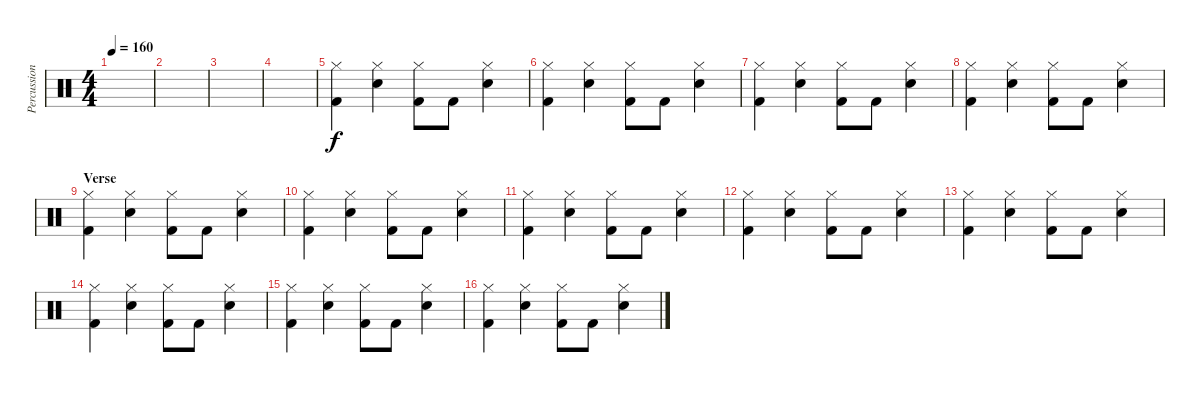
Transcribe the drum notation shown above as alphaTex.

\track ("Percussion" "Percussion") {instrument percussion}
\staff {score}
\articulation defaults
\ts (4 4)
\tempo 160
\clef neutral
\ks c
|
|
|
|
("Hi-Hat (closed)" "Kick (hit) 2").4 ("Hi-Hat (closed)" "Electric Snare (hit)").4 ("Hi-Hat (closed)" "Kick (hit) 2").8 "Kick (hit) 2".8 ("Hi-Hat (closed)" "Electric Snare (hit)").4 |
("Hi-Hat (closed)" "Kick (hit) 2").4 ("Hi-Hat (closed)" "Electric Snare (hit)").4 ("Hi-Hat (closed)" "Kick (hit) 2").8 "Kick (hit) 2".8 ("Hi-Hat (closed)" "Electric Snare (hit)").4 |
("Hi-Hat (closed)" "Kick (hit) 2").4 ("Hi-Hat (closed)" "Electric Snare (hit)").4 ("Hi-Hat (closed)" "Kick (hit) 2").8 "Kick (hit) 2".8 ("Hi-Hat (closed)" "Electric Snare (hit)").4 |
("Hi-Hat (closed)" "Kick (hit) 2").4 ("Hi-Hat (closed)" "Electric Snare (hit)").4 ("Hi-Hat (closed)" "Kick (hit) 2").8 "Kick (hit) 2".8 ("Hi-Hat (closed)" "Electric Snare (hit)").4 |
\section ("" "Verse")
("Hi-Hat (closed)" "Kick (hit) 2").4 ("Hi-Hat (closed)" "Electric Snare (hit)").4 ("Hi-Hat (closed)" "Kick (hit) 2").8 "Kick (hit) 2".8 ("Hi-Hat (closed)" "Electric Snare (hit)").4 |
("Hi-Hat (closed)" "Kick (hit) 2").4 ("Hi-Hat (closed)" "Electric Snare (hit)").4 ("Hi-Hat (closed)" "Kick (hit) 2").8 "Kick (hit) 2".8 ("Hi-Hat (closed)" "Electric Snare (hit)").4 |
("Hi-Hat (closed)" "Kick (hit) 2").4 ("Hi-Hat (closed)" "Electric Snare (hit)").4 ("Hi-Hat (closed)" "Kick (hit) 2").8 "Kick (hit) 2".8 ("Hi-Hat (closed)" "Electric Snare (hit)").4 |
("Hi-Hat (closed)" "Kick (hit) 2").4 ("Hi-Hat (closed)" "Electric Snare (hit)").4 ("Hi-Hat (closed)" "Kick (hit) 2").8 "Kick (hit) 2".8 ("Hi-Hat (closed)" "Electric Snare (hit)").4 |
("Hi-Hat (closed)" "Kick (hit) 2").4 ("Hi-Hat (closed)" "Electric Snare (hit)").4 ("Hi-Hat (closed)" "Kick (hit) 2").8 "Kick (hit) 2".8 ("Hi-Hat (closed)" "Electric Snare (hit)").4 |
("Hi-Hat (closed)" "Kick (hit) 2").4 ("Hi-Hat (closed)" "Electric Snare (hit)").4 ("Hi-Hat (closed)" "Kick (hit) 2").8 "Kick (hit) 2".8 ("Hi-Hat (closed)" "Electric Snare (hit)").4 |
("Hi-Hat (closed)" "Kick (hit) 2").4 ("Hi-Hat (closed)" "Electric Snare (hit)").4 ("Hi-Hat (closed)" "Kick (hit) 2").8 "Kick (hit) 2".8 ("Hi-Hat (closed)" "Electric Snare (hit)").4 |
("Hi-Hat (closed)" "Kick (hit) 2").4 ("Hi-Hat (closed)" "Electric Snare (hit)").4 ("Hi-Hat (closed)" "Kick (hit) 2").8 "Kick (hit) 2".8 ("Hi-Hat (closed)" "Electric Snare (hit)").4
